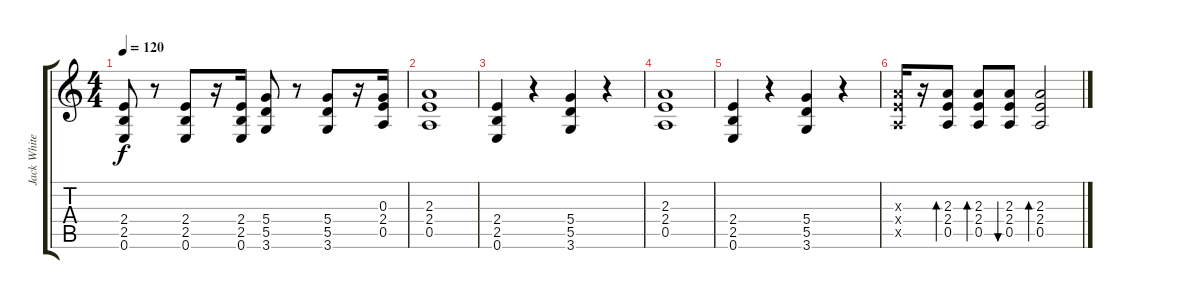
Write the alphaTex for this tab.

\track ("Jack White" "Jack White") {instrument acousticguitarsteel}
\staff {score tabs}
\tuning (E4 B3 G3 D3 A2 E2) {hide}
\ts (4 4)
\tempo 120
\clef g2
\ks c
(2.4 2.5 0.6).8{dy f} r.8 (2.4 2.5 0.6).8 r.16 (2.4 2.5 0.6).16 (5.4 5.5 3.6).8 r.8 (5.4 5.5 3.6).8 r.16 (0.3 2.4 0.5).16 |
(2.3 2.4 0.5).1 |
(2.4 2.5 0.6).4 r.4 (5.4 5.5 3.6).4 r.4 |
(2.3 2.4 0.5).1 |
(2.4 2.5 0.6).4 r.4 (5.4 5.5 3.6).4 r.4 |
(2.3{x} 2.4{x} 0.5{x}).16 r.16 (2.3 2.4 0.5).8{bd 30} (2.3 2.4 0.5).8{bd 30} (2.3 2.4 0.5).8{bu 30} (2.3 2.4 0.5).2{bd 30}
